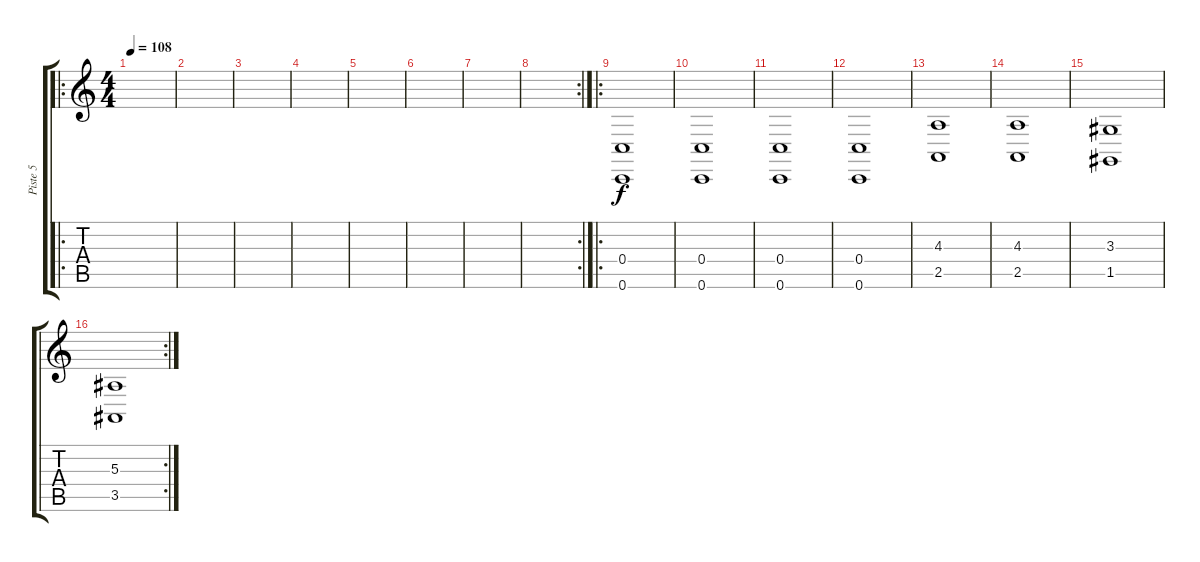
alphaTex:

\track ("Piste 5" "Piste 5") {instrument pad7halo}
\staff {score tabs}
\tuning (D4 A3 F3 C3 G2 C2) {hide}
\ro
\ts (4 4)
\tempo 108
\clef g2
\ks c
|
|
|
|
|
|
|
\rc 2
|
\ro
(0.4 0.6).1 |
(0.4 0.6).1 |
(0.4 0.6).1 |
(0.4 0.6).1 |
(4.3 2.5).1 |
(4.3 2.5).1 |
(3.3 1.5).1 |
\rc 2
(5.3 3.5).1
